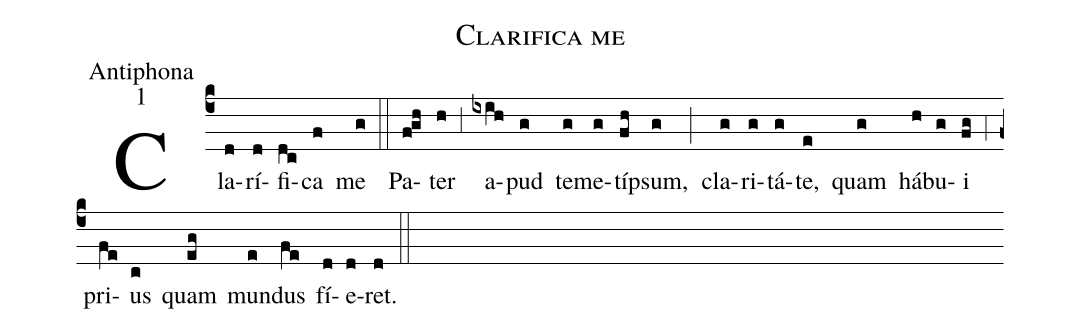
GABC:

name:Clarifica me;
office-part:Antiphona;
mode:1;
%%
(c4) Cla(d)rí(d)fi(dc)ca(f) me(g) (::) Pa(f!gh)ter(h) (;3) a(ixih)pud(g) te(g)me(g)tí(fh)psum,(g) (;) cla(g)ri(g)tá(g)te,(e) quam(g) há(h)bu(g)i(fg) (;4) pri(fe)us(c) quam(eg) mun(e)dus(fe) fí(d)e(d)ret.(d) (::)
